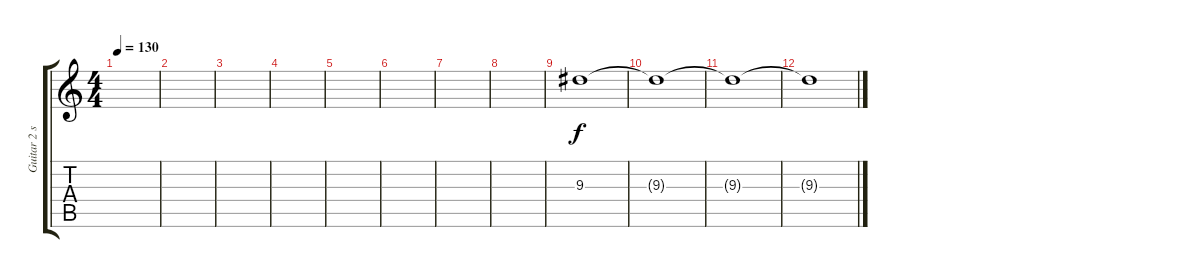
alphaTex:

\track ("Guitar 2 solo" "Guitar 2 s") {instrument overdrivenguitar}
\staff {score tabs}
\tuning (Eb4 Bb3 Gb3 Db3 Ab2 Eb2) {hide}
\ts (4 4)
\tempo 130
\clef g2
\ks c
|
|
|
|
|
|
|
|
9.3.1 |
9.3{t}.1 |
9.3{t}.1 |
9.3{t}.1
